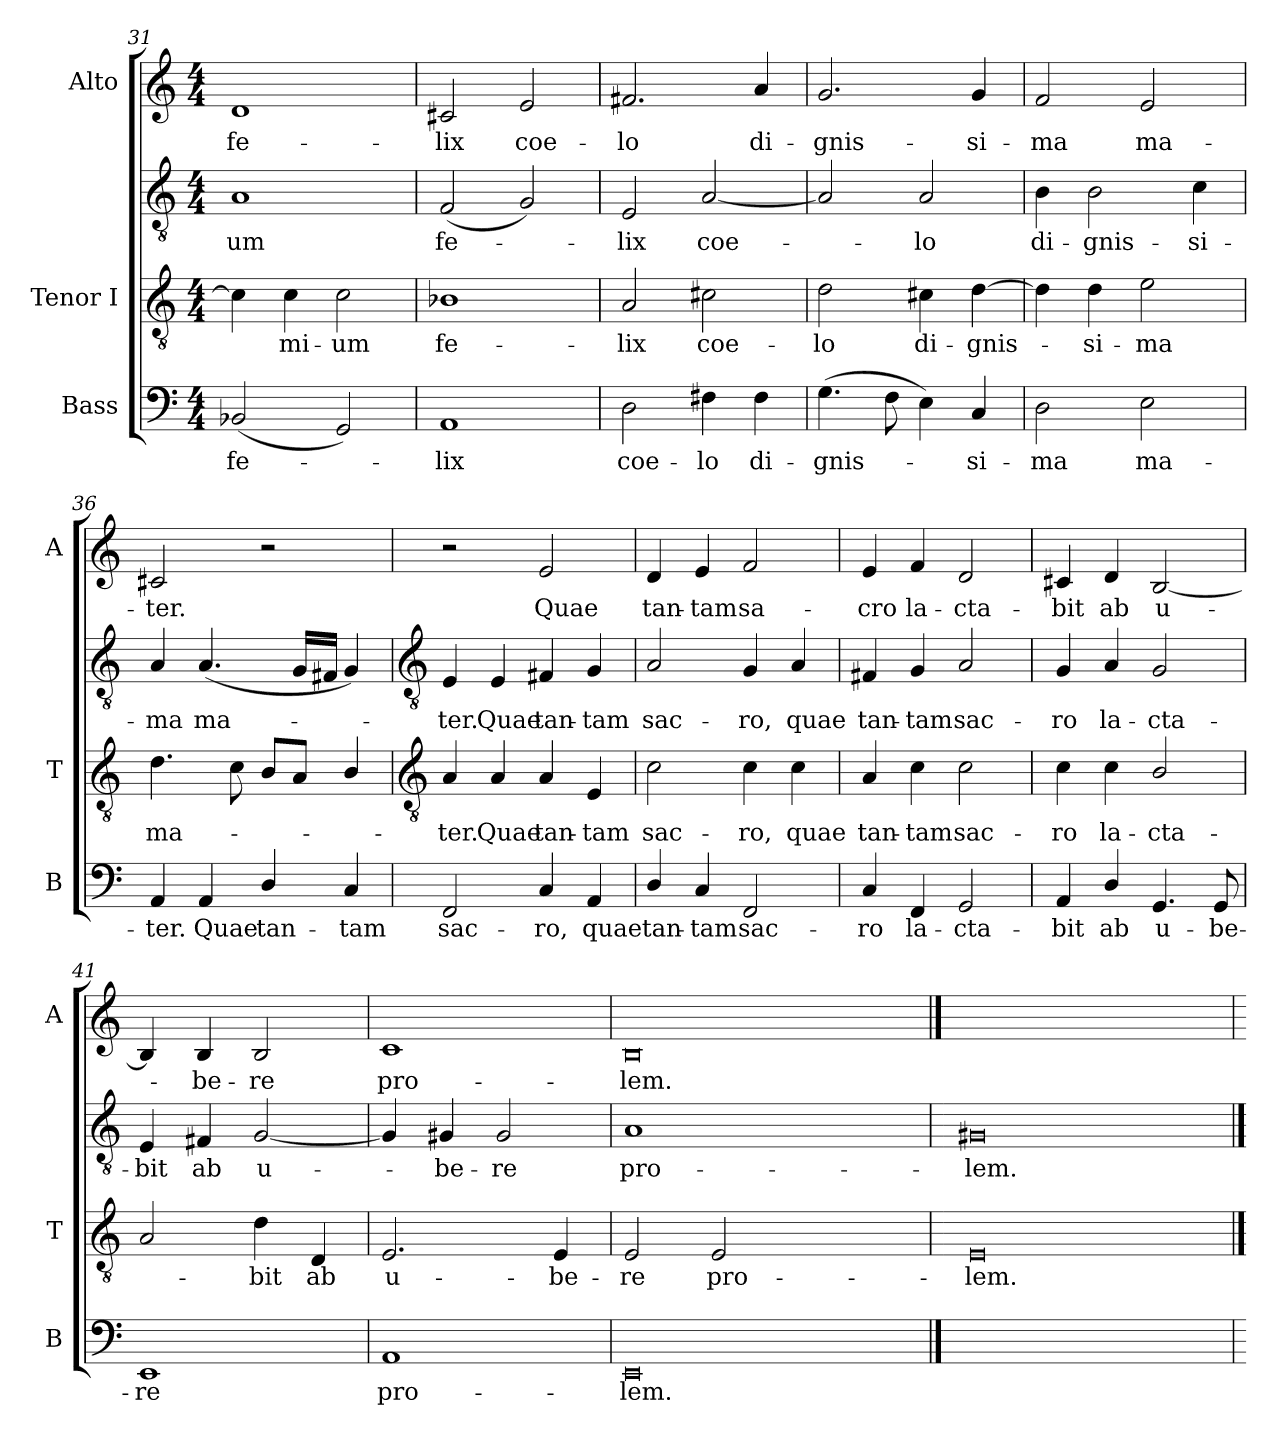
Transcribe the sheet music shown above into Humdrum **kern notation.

**kern	**text	**kern	**text	**kern	**text	**kern	**text
*part3	*part3	*part2	*part2	*part2	*part2	*part1	*part1
*staff4	*staff4	*staff3	*staff3	*staff2	*staff2	*staff1	*staff1
*I"Bass	*	*I"Tenor I	*	*	*	*I"Alto	*
*I'B	*	*I'T	*	*	*	*I'A	*
*clefF4	*	*clefGv2	*	*clefGv2	*	*clefG2	*
*k[]	*	*k[]	*	*k[]	*	*k[]	*
*C:	*	*C:	*	*C:	*	*C:	*
*M4/4	*	*M4/4	*	*M4/4	*	*M4/4	*
=31	=31	=31	=31	=31	=31	=31	=31
!	!LO:LY:b	!	!	!	!LO:LY:b	!	!LO:LY:b
(<2BB-X	fe-	4c]	.	1A	um	1d	fe-
!	!	!	!LO:LY:b	!	!	!	!
.	.	4c	mi-	.	.	.	.
!	!	!	!LO:LY:b	!	!	!	!
2GG)	.	2c	-um	.	.	.	.
=32	=32	=32	=32	=32	=32	=32	=32
!	!LO:LY:b	!	!LO:LY:b	!	!LO:LY:b	!	!LO:LY:b
1AA	lix	1B-X	fe-	(<2F	fe-	2c#X	-lix
!	!	!	!	!	!	!	!LO:LY:b
.	.	.	.	2G)	.	2e	coe-
=33	=33	=33	=33	=33	=33	=33	=33
!	!LO:LY:b	!	!LO:LY:b	!	!LO:LY:b	!	!LO:LY:b
2D	coe-	2A	lix	2E	-lix	2.f#X	-lo
!	!LO:LY:b	!	!LO:LY:b	!	!LO:LY:b	!	!
4F#X	-lo	2c#X	coe-	[2A	coe-	.	.
!	!LO:LY:b	!	!	!	!	!	!LO:LY:b
4F#	di-	.	.	.	.	4a	di-
=34	=34	=34	=34	=34	=34	=34	=34
!	!LO:LY:b	!	!LO:LY:b	!	!	!	!LO:LY:b
(>4.G	-gnis-	2d	lo	2A]	.	2.g	-gnis-
8F	.	.	.	.	.	.	.
!	!	!	!LO:LY:b	!	!LO:LY:b	!	!
4E)	.	4c#X	di-	2A	-lo	.	.
!	!LO:LY:b	!	!LO:LY:b	!	!	!	!LO:LY:b
4C	si-	[4d	-gnis-	.	.	4g	-si-
=35	=35	=35	=35	=35	=35	=35	=35
!	!LO:LY:b	!	!	!	!LO:LY:b	!	!LO:LY:b
2D	-ma	4d]	.	4B	di-	2f	-ma
!	!	!	!LO:LY:b	!	!LO:LY:b	!	!
.	.	4d	-si-	2B	-gnis-	.	.
!	!LO:LY:b	!	!LO:LY:b	!	!	!	!LO:LY:b
2E	ma-	2e	-ma	.	.	2e	ma-
!	!	!	!	!	!LO:LY:b	!	!
.	.	.	.	4c	-si-	.	.
!!LO:LB:g=z
=36	=36	=36	=36	=36	=36	=36	=36
!	!LO:LY:b	!	!LO:LY:b	!	!LO:LY:b	!	!LO:LY:b
4AA	-ter.	4.d	ma-	4A	ma	2c#X	-ter.
!	!LO:LY:b	!	!	!	!LO:LY:b	!	!
4AA	Quae	.	.	(<4.A	ma-	.	.
.	.	8c	.	.	.	.	.
!	!LO:LY:b	!	!	!	!	!	!
4D/	tan-	8BL	.	.	.	2r	.
.	.	8AJ	.	16GLL	.	.	.
.	.	.	.	16F#XJJ	.	.	.
!	!LO:LY:b	!	!	!	!	!	!
4C	-tam	4B/	.	4G)	.	.	.
!!LO:LB:g=z
=37	=37	=37	=37	=37	=37	=37	=37
*	*	*clefGv2	*	*clefGv2	*	*	*
!	!LO:LY:b	!	!LO:LY:b	!	!LO:LY:b	!	!
2FF	sac-	4A	ter.	4E	ter.	2r	.
!	!	!	!LO:LY:b	!	!LO:LY:b	!	!
.	.	4A	Quae	4E	Quae	.	.
!	!LO:LY:b	!	!LO:LY:b	!	!LO:LY:b	!	!LO:LY:b
4C	-ro,	4A	tan-	4F#X	tan-	2e	Quae
!	!LO:LY:b	!	!LO:LY:b	!	!LO:LY:b	!	!
4AA	quae	4E	-tam	4G	-tam	.	.
=38	=38	=38	=38	=38	=38	=38	=38
!	!LO:LY:b	!	!LO:LY:b	!	!LO:LY:b	!	!LO:LY:b
4D/	tan-	2c	sac-	2A	sac-	4d	tan-
!	!LO:LY:b	!	!	!	!	!	!LO:LY:b
4C	-tam	.	.	.	.	4e	-tam
!	!LO:LY:b	!	!LO:LY:b	!	!LO:LY:b	!	!LO:LY:b
2FF	sac-	4c	-ro,	4G	-ro,	2f	sa-
!	!	!	!LO:LY:b	!	!LO:LY:b	!	!
.	.	4c	quae	4A	quae	.	.
=39	=39	=39	=39	=39	=39	=39	=39
!	!LO:LY:b	!	!LO:LY:b	!	!LO:LY:b	!	!LO:LY:b
4C	-ro	4A	-tan-	4F#X	tan-	4e	-cro
!	!LO:LY:b	!	!LO:LY:b	!	!LO:LY:b	!	!LO:LY:b
4FF	la-	4c	-tam	4G	-tam	4f	la-
!	!LO:LY:b	!	!LO:LY:b	!	!LO:LY:b	!	!LO:LY:b
2GG	-cta-	2c	sac-	2A	sac-	2d	-cta-
=40	=40	=40	=40	=40	=40	=40	=40
!	!LO:LY:b	!	!LO:LY:b	!	!LO:LY:b	!	!LO:LY:b
4AA	-bit	4c	-ro	4G	-ro	4c#X	-bit
!	!LO:LY:b	!	!LO:LY:b	!	!LO:LY:b	!	!LO:LY:b
4D/	ab	4c	la-	4A	la-	4d	ab
!	!LO:LY:b	!	!LO:LY:b	!	!LO:LY:b	!	!LO:LY:b
4.GG	u-	2B/	-cta-	2G	-cta-	[2B/	u-
!	!LO:LY:b	!	!	!	!	!	!
8GG	-be-	.	.	.	.	.	.
=41	=41	=41	=41	=41	=41	=41	=41
!	!LO:LY:b	!	!	!	!LO:LY:b	!	!
1EE	-re	2A	.	4E	bit	4B/]	.
!	!	!	!	!	!LO:LY:b	!	!LO:LY:b
.	.	.	.	4F#X	ab	4B/	be-
!	!	!	!LO:LY:b	!	!LO:LY:b	!	!LO:LY:b
.	.	4d	bit	[2G	u-	2B/	-re
!	!	!	!LO:LY:b	!	!	!	!
.	.	4D	ab	.	.	.	.
=42	=42	=42	=42	=42	=42	=42	=42
!	!LO:LY:b	!	!LO:LY:b	!	!	!	!LO:LY:b
1AA	pro-	2.E	u-	4G]	.	1c	pro-
!	!	!	!	!	!LO:LY:b	!	!
.	.	.	.	4G#X	be-	.	.
!	!	!	!	!	!LO:LY:b	!	!
.	.	.	.	2G#	-re	.	.
!	!	!	!LO:LY:b	!	!	!	!
.	.	4E	-be-	.	.	.	.
=43	=43	=43	=43	=43	=43	=43	=43
!	!LO:LY:b	!	!LO:LY:b	!	!LO:LY:b	!	!LO:LY:b
0EE	-lem.	2E	-re	1A	-pro-	0B	-lem.
!	!	!	!LO:LY:b	!	!	!	!
.	.	2E	pro-	.	.	.	.
.	.	1ryy	.	1ryy	.	.	.
==	==	=	==	=	==	==	==
!	!	!	!LO:LY:b	!	!LO:LY:b	!	!
1ryy	.	0E	lem.	0G#X	-lem.	1ryy	.
1ryy	.	.	.	.	.	1ryy	.
=	=	==	=	==	=	=	=
*-	*-	*-	*-	*-	*-	*-	*-
